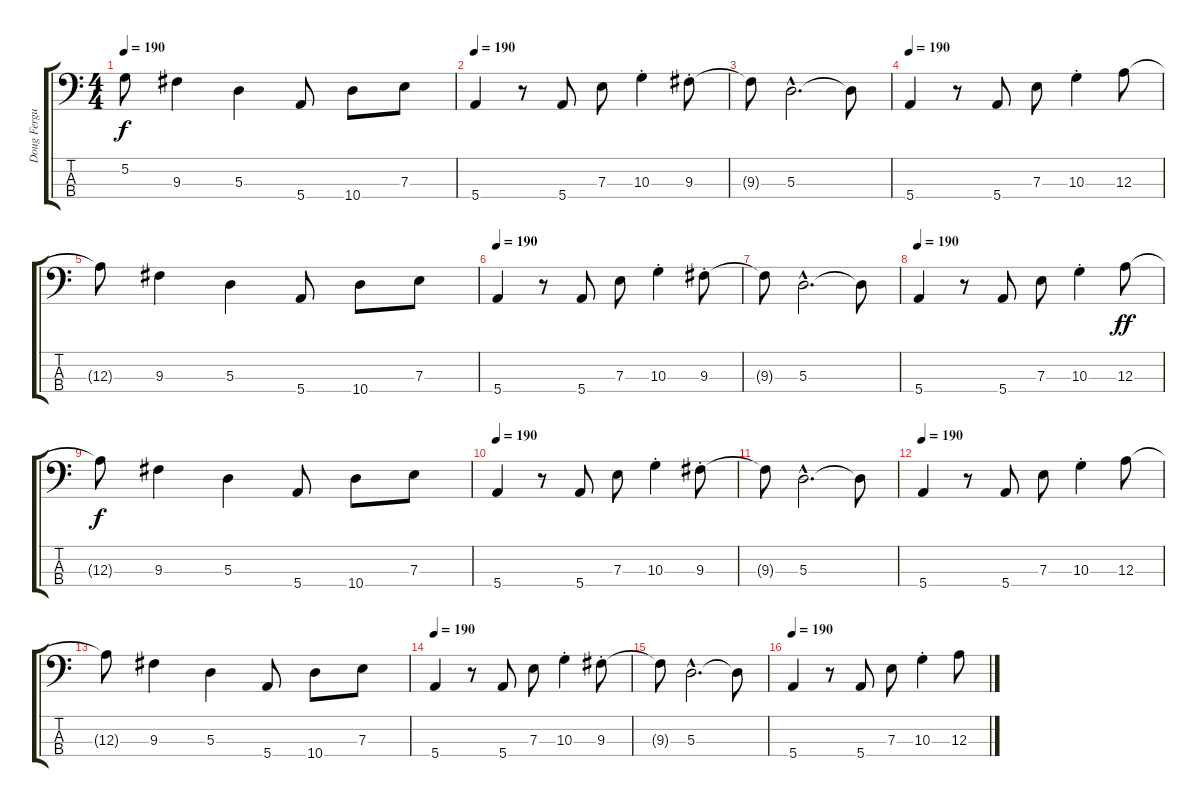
\track ("Doug Ferguson" "Doug Fergu") {instrument electricbassfinger}
\staff {score tabs}
\tuning (G2 D2 A1 E1) {hide}
\ts (4 4)
\tempo 190
\clef f4
\ks c
5.2{t}.8{dy f} 9.3.4 5.3.4 5.4.8 10.4.8 7.3.8 |
\tempo 190
5.4.4 r.8 5.4.8 7.3.8 10.3{st}.4 9.3{st}.8 |
9.3{t}.8 5.3{hac}.2{d} 5.3{t}.8 |
\tempo 190
5.4.4 r.8 5.4.8 7.3.8 10.3{st}.4 12.3.8 |
12.3{t}.8 9.3.4 5.3.4 5.4.8 10.4.8 7.3.8 |
\tempo 190
5.4.4 r.8 5.4.8 7.3.8 10.3{st}.4 9.3{st}.8 |
9.3{t}.8 5.3{hac}.2{d} 5.3{t}.8 |
\tempo 190
5.4.4 r.8 5.4.8 7.3.8 10.3{st}.4 12.3.8{dy ff} |
12.3{t}.8{dy f} 9.3.4 5.3.4 5.4.8 10.4.8 7.3.8 |
\tempo 190
5.4.4 r.8 5.4.8 7.3.8 10.3{st}.4 9.3{st}.8 |
9.3{t}.8 5.3{hac}.2{d} 5.3{t}.8 |
\tempo 190
5.4.4 r.8 5.4.8 7.3.8 10.3{st}.4 12.3.8 |
12.3{t}.8 9.3.4 5.3.4 5.4.8 10.4.8 7.3.8 |
\tempo 190
5.4.4 r.8 5.4.8 7.3.8 10.3{st}.4 9.3{st}.8 |
9.3{t}.8 5.3{hac}.2{d} 5.3{t}.8 |
\tempo 190
5.4.4 r.8 5.4.8 7.3.8 10.3{st}.4 12.3.8
